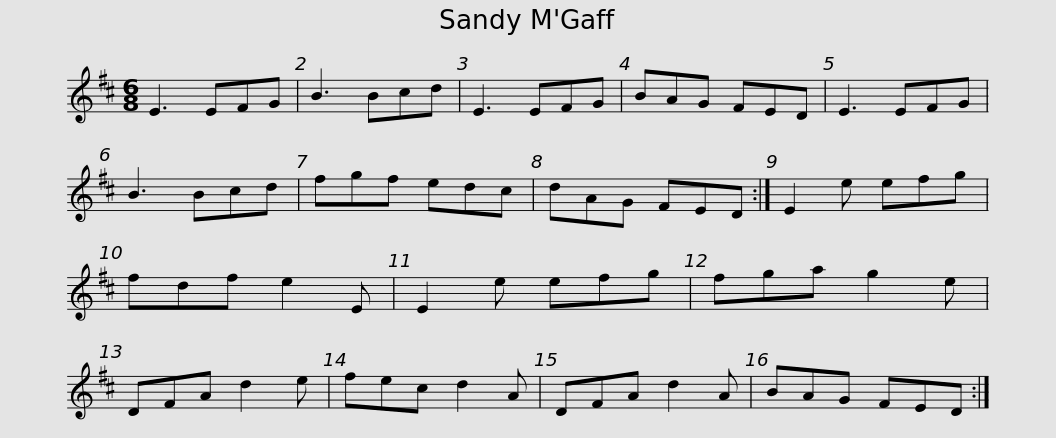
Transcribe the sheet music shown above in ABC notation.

X:1
L:1/8
M:6/8
I:linebreak $
K:D
V:1 treble
V:1
 E3 EFG | B3 Bcd | E3 EFG | BAG FED | E3 EFG | %5
 B3 Bcd | fgf edc | dAG FED :|$ E2 e efg | fdf e2 E | %10
 E2 e efg | fga g2 e | DFA d2 e | fec d2 A | DFA d2 A | %15
 BAG FED :| %16
